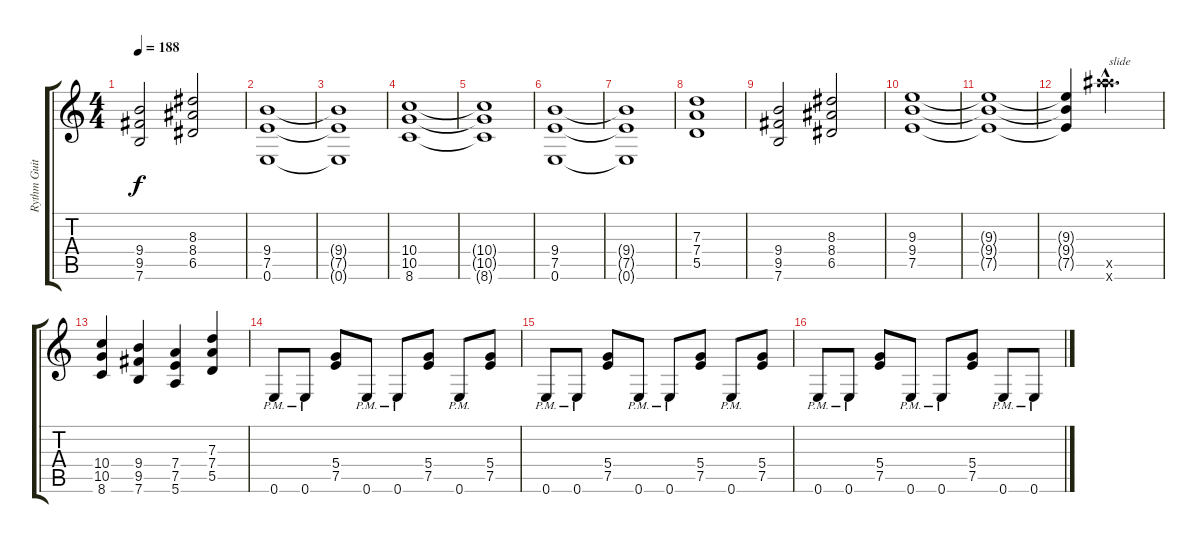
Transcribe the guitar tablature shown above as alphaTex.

\track ("Rythm Guitar 1" "Rythm Guit") {instrument distortionguitar}
\staff {score tabs}
\tuning (E4 B3 G3 D3 A2 E2) {hide}
\ts (4 4)
\tempo 188
\clef g2
\ks c
(9.4 9.5 7.6).2{dy f} (8.3 8.4 6.5).2 |
(9.4 7.5 0.6).1 |
(9.4{t} 7.5{t} 0.6{t}).1 |
(10.4 10.5 8.6).1 |
(10.4{t} 10.5{t} 8.6{t}).1 |
(9.4 7.5 0.6).1 |
(9.4{t} 7.5{t} 0.6{t}).1 |
(7.3 7.4 5.5).1 |
(9.4 9.5 7.6).2 (8.3 8.4 6.5).2 |
(9.3 9.4 7.5).1 |
(9.3{t} 9.4{t} 7.5{t}).1 |
(9.3{t} 9.4{t} 7.5{t}).4 (25.5{hac x} 30.6{hac x}).2{d txt "slide"} |
(10.4 10.5 8.6).4 (9.4 9.5 7.6).4 (7.4 7.5 5.6).4 (7.3 7.4 5.5).4 |
0.6{pm}.8 0.6{pm}.8 (5.4 7.5).8 0.6{pm}.8 0.6{pm}.8 (5.4 7.5).8 0.6{pm}.8 (5.4 7.5).8 |
0.6{pm}.8 0.6{pm}.8 (5.4 7.5).8 0.6{pm}.8 0.6{pm}.8 (5.4 7.5).8 0.6{pm}.8 (5.4 7.5).8 |
0.6{pm}.8 0.6{pm}.8 (5.4 7.5).8 0.6{pm}.8 0.6{pm}.8 (5.4 7.5).8 0.6{pm}.8 0.6{pm}.8
